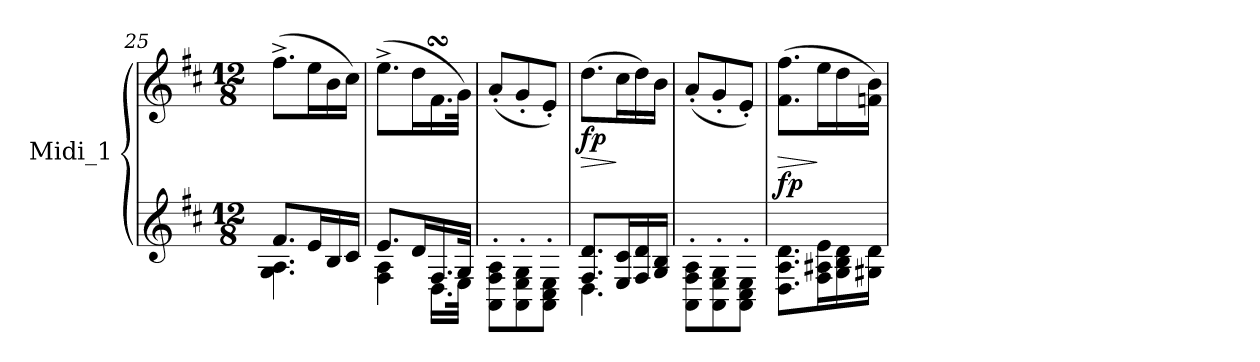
**kern	**kern	**dynam
*part1	*part1	*part1
*staff2	*staff1	*staff1/2
*I"Midi_1	*	*
!!LO:LB:g=z
*clefG2	*clefG2	*
*k[f#c#]	*k[f#c#]	*
*D:	*D:	*
*M12/8	*M12/8	*
*MM75	*MM75	*
=25	=25	=25
*^	*	*
8.f#/L	4.G\ 4.A\	(>8.ff#^\L	.
16e/L	.	16ee\L	.
16B/	.	16b\	.
16c#/JJ	.	16cc#\JJ)	.
=26	=26	=26	=26
8.e/L	4F#\ 4A\	(>8.ee^\L	.
16d/L	.	16dd\L	.
16.F#/	16.D\LL	16.f#sSsS\	.
32G/JJk	32E\JJk	32g\JJk)	.
=27	=27	=27	=27
8AA\' 8F#\' 8A\'L	4ryy	(>8a'/L	.
8AA\' 8E\' 8G\'	.	8g'/	.
8AA\' 8C#\' 8E\'J	8ryy	8e'/J)	.
=28	=28	=28	=28
!	!	!	!LO:HP:b
!	!	!	!LO:DY:n=1:b
8.F#/ 8.d/L	4.D\	(>8.dd\L	> fp
16E/ 16c#/L	.	16cc#\L	]
16F#/ 16d/	.	16dd\)	.
16G/ 16B/JJ	.	16b\JJ	.
=29	=29	=29	=29
8AA\' 8F#\' 8A\'L	4ryy	(>8a'/L	.
8AA\' 8E\' 8G\'	.	8g'/	.
8AA\' 8C#\' 8E\'J	8ryy	8e'/J)	.
=30	=30	=30	=30
!	!	!	!LO:HP:b
!	!	!	!LO:DY:n=1:a=2
8.D\ 8.A\ 8.d\L	4ryy	(>8.f#\ 8.ff#\L	> fp
16F#\ 16A#X\ 16e\L	.	16ee\L	]
16G\ 16B\ 16d\	8ryy	16dd\	.
16G#X\ 16d\JJ	.	16fn\ 16b\JJ)	.
*v	*v	*	*
=	=	=
*-	*-	*-
